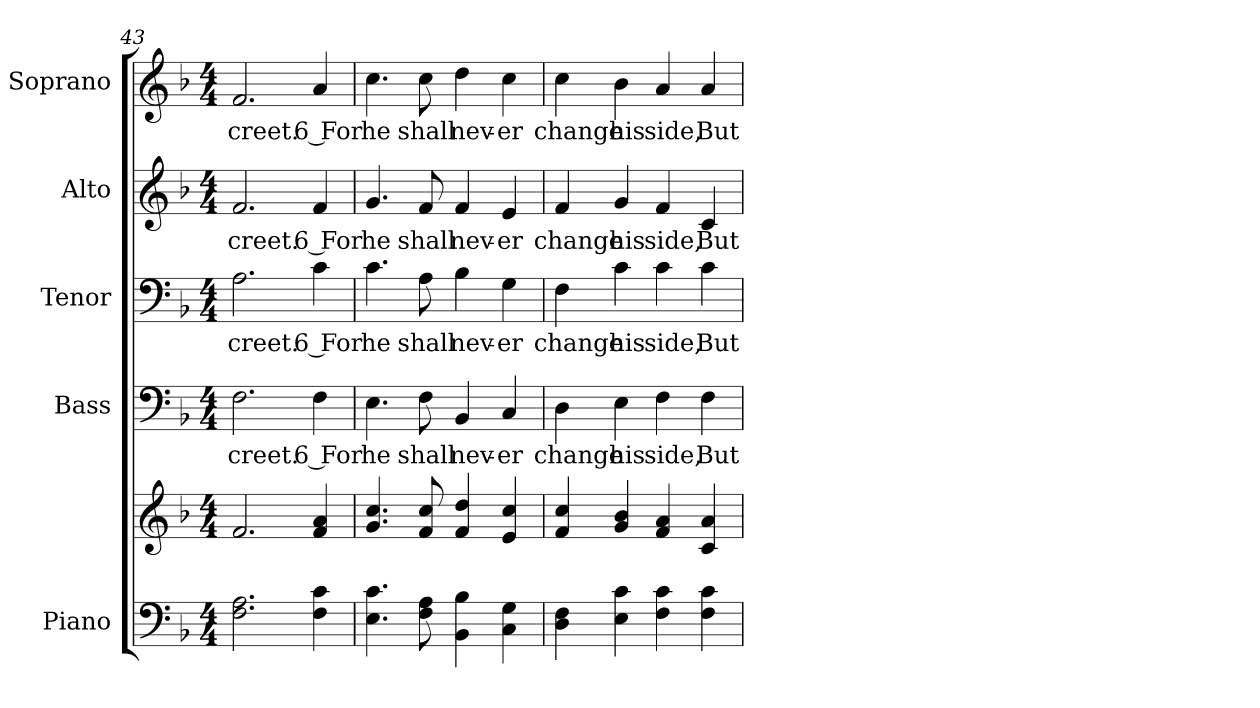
**kern	**kern	**kern	**text	**kern	**text	**kern	**text	**kern	**text
*part5	*part5	*part4	*part4	*part3	*part3	*part2	*part2	*part1	*part1
*staff6	*staff5	*staff4	*staff4	*staff3	*staff3	*staff2	*staff2	*staff1	*staff1
*I"Piano	*	*I"Bass	*	*I"Tenor	*	*I"Alto	*	*I"Soprano	*
*I'Pno.	*	*I'B.	*	*I'T.	*	*I'A.	*	*I'S.	*
!!LO:PB:g=z
*clefF4	*clefG2	*clefF4	*	*clefF4	*	*clefG2	*	*clefG2	*
*k[b-]	*k[b-]	*k[b-]	*	*k[b-]	*	*k[b-]	*	*k[b-]	*
*F:	*F:	*F:	*	*F:	*	*F:	*	*F:	*
*M4/4	*M4/4	*M4/4	*	*M4/4	*	*M4/4	*	*M4/4	*
=43	=43	=43	=43	=43	=43	=43	=43	=43	=43
!	!	!	!LO:LY:b:color=#000000	!	!	!	!	!	!
!	!	!	!	!	!LO:LY:b:color=#000000	!	!	!	!
!	!	!	!	!	!	!	!LO:LY:b:color=#000000	!	!
!	!	!	!	!	!	!	!	!	!LO:LY:b:color=#000000
2.Fi\ 2.Ai	2.fi/	2.Fi\	-creet.	2.Ai\	-creet.	2.fi/	-creet.	2.fi/	-creet.
!	!	!	!LO:LY:b:color=#000000	!	!	!	!	!	!
!	!	!	!	!	!LO:LY:b:color=#000000	!	!	!	!
!	!	!	!	!	!	!	!LO:LY:b:color=#000000	!	!
!	!	!	!	!	!	!	!	!	!LO:LY:b:color=#000000
4Fi\ 4ci	4fi/ 4ai	4Fi\	6 For	4ci\	6 For	4fi/	6 For	4ai/	6 For
=44	=44	=44	=44	=44	=44	=44	=44	=44	=44
!	!	!	!LO:LY:b:color=#000000	!	!	!	!	!	!
!	!	!	!	!	!LO:LY:b:color=#000000	!	!	!	!
!	!	!	!	!	!	!	!LO:LY:b:color=#000000	!	!
!	!	!	!	!	!	!	!	!	!LO:LY:b:color=#000000
4.Ei\ 4.ci	4.gi/ 4.cci	4.Ei\	he	4.ci\	he	4.gi/	he	4.cci\	he
!	!	!	!LO:LY:b:color=#000000	!	!	!	!	!	!
!	!	!	!	!	!LO:LY:b:color=#000000	!	!	!	!
!	!	!	!	!	!	!	!LO:LY:b:color=#000000	!	!
!	!	!	!	!	!	!	!	!	!LO:LY:b:color=#000000
8Fi\ 8Ai	8fi/ 8cci	8Fi\	shall	8Ai\	shall	8fi/	shall	8cci\	shall
!	!	!	!LO:LY:b:color=#000000	!	!	!	!	!	!
!	!	!	!	!	!LO:LY:b:color=#000000	!	!	!	!
!	!	!	!	!	!	!	!LO:LY:b:color=#000000	!	!
!	!	!	!	!	!	!	!	!	!LO:LY:b:color=#000000
4BB-i\ 4B-i	4fi/ 4ddi	4BB-i/	nev-	4B-i\	nev-	4fi/	nev-	4ddi\	nev-
!	!	!	!LO:LY:b:color=#000000	!	!	!	!	!	!
!	!	!	!	!	!LO:LY:b:color=#000000	!	!	!	!
!	!	!	!	!	!	!	!LO:LY:b:color=#000000	!	!
!	!	!	!	!	!	!	!	!	!LO:LY:b:color=#000000
4Ci\ 4Gi	4ei/ 4cci	4Ci/	-er	4Gi\	-er	4ei/	-er	4cci\	-er
!!LO:LB:g=z
=45	=45	=45	=45	=45	=45	=45	=45	=45	=45
!	!	!	!LO:LY:b:color=#000000	!	!	!	!	!	!
!	!	!	!	!	!LO:LY:b:color=#000000	!	!	!	!
!	!	!	!	!	!	!	!LO:LY:b:color=#000000	!	!
!	!	!	!	!	!	!	!	!	!LO:LY:b:color=#000000
4Di\ 4Fi	4fi/ 4cci	4Di\	change	4Fi\	change	4fi/	change	4cci\	change
!	!	!	!LO:LY:b:color=#000000	!	!	!	!	!	!
!	!	!	!	!	!LO:LY:b:color=#000000	!	!	!	!
!	!	!	!	!	!	!	!LO:LY:b:color=#000000	!	!
!	!	!	!	!	!	!	!	!	!LO:LY:b:color=#000000
4Ei\ 4ci	4gi/ 4b-i	4Ei\	his	4ci\	his	4gi/	his	4b-i\	his
!	!	!	!LO:LY:b:color=#000000	!	!	!	!	!	!
!	!	!	!	!	!LO:LY:b:color=#000000	!	!	!	!
!	!	!	!	!	!	!	!LO:LY:b:color=#000000	!	!
!	!	!	!	!	!	!	!	!	!LO:LY:b:color=#000000
4Fi\ 4ci	4fi/ 4ai	4Fi\	side,	4ci\	side,	4fi/	side,	4ai/	side,
!	!	!	!LO:LY:b:color=#000000	!	!	!	!	!	!
!	!	!	!	!	!LO:LY:b:color=#000000	!	!	!	!
!	!	!	!	!	!	!	!LO:LY:b:color=#000000	!	!
!	!	!	!	!	!	!	!	!	!LO:LY:b:color=#000000
4Fi\ 4ci	4ci/ 4ai	4Fi\	But	4ci\	But	4ci/	But	4ai/	But
=	=	=	=	=	=	=	=	=	=
*-	*-	*-	*-	*-	*-	*-	*-	*-	*-
